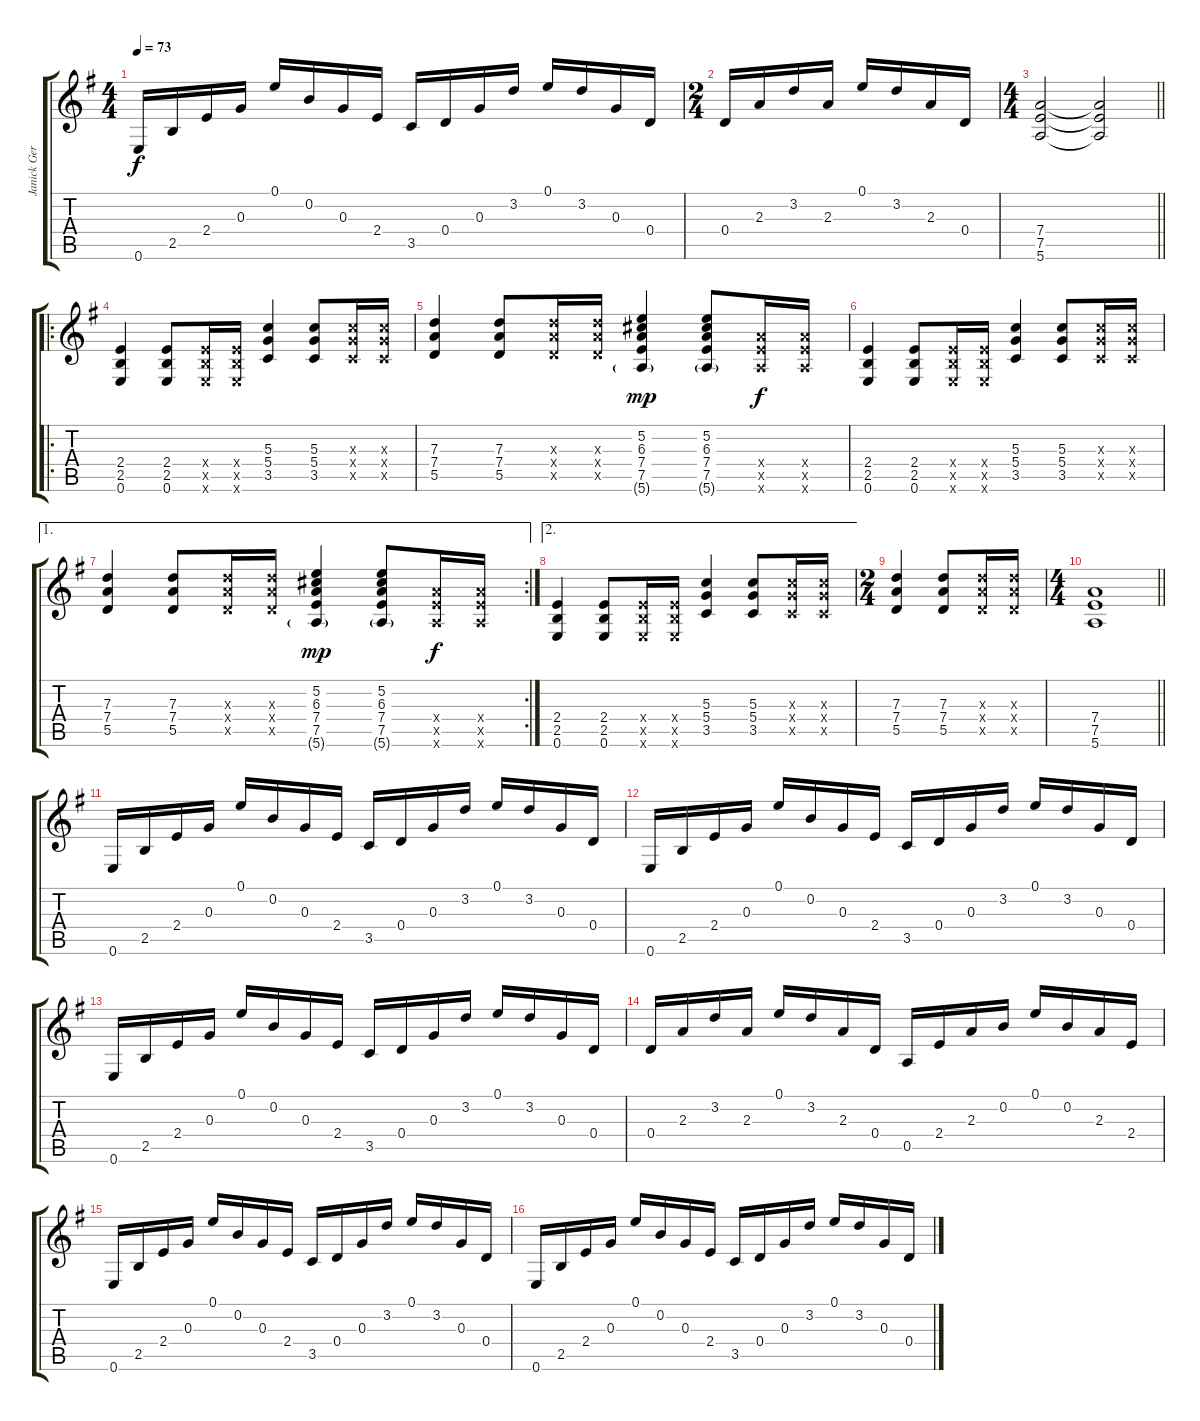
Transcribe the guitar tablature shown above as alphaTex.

\track ("Janick Gers" "Janick Ger") {instrument distortionguitar}
\staff {score tabs}
\tuning (E4 B3 G3 D3 A2 E2) {hide}
\ts (4 4)
\tempo 73
\clef g2
\ks g
0.6.16{dy f} 2.5.16 2.4.16 0.3.16 0.1.16 0.2.16 0.3.16 2.4.16 3.5.16 0.4.16 0.3.16 3.2.16 0.1.16 3.2.16 0.3.16 0.4.16 |
\ts (2 4)
0.4.16 2.3.16 3.2.16 2.3.16 0.1.16 3.2.16 2.3.16 0.4.16 |
\ts (4 4)
\barLineRight lightlight
(7.4 7.5 5.6).2 (7.4{t} 7.5{t} 5.6{t}).2 |
\ro
(2.4 2.5 0.6).4{instrument distortionguitar} (2.4 2.5 0.6).8 (2.4{x} 2.5{x} 0.6{x}).16 (2.4{x} 2.5{x} 0.6{x}).16 (5.3 5.4 3.5).4 (5.3 5.4 3.5).8 (5.3{x} 5.4{x} 3.5{x}).16 (5.3{x} 5.4{x} 3.5{x}).16 |
(7.3 7.4 5.5).4 (7.3 7.4 5.5).8 (7.3{x} 7.4{x} 5.5{x}).16 (7.3{x} 7.4{x} 5.5{x}).16 (5.2 6.3 7.4 7.5 5.6{g}).4{dy mp} (5.2 6.3 7.4 7.5 5.6{g}).8 (7.4{x} 7.5{x} 5.6{x}).16{dy f} (7.4{x} 7.5{x} 5.6{x}).16 |
(2.4 2.5 0.6).4 (2.4 2.5 0.6).8 (2.4{x} 2.5{x} 0.6{x}).16 (2.4{x} 2.5{x} 0.6{x}).16 (5.3 5.4 3.5).4 (5.3 5.4 3.5).8 (5.3{x} 5.4{x} 3.5{x}).16 (5.3{x} 5.4{x} 3.5{x}).16 |
\ae 1
\rc 2
(7.3 7.4 5.5).4 (7.3 7.4 5.5).8 (7.3{x} 7.4{x} 5.5{x}).16 (7.3{x} 7.4{x} 5.5{x}).16 (5.2 6.3 7.4 7.5 5.6{g}).4{dy mp} (5.2 6.3 7.4 7.5 5.6{g}).8 (7.4{x} 7.5{x} 5.6{x}).16{dy f} (7.4{x} 7.5{x} 5.6{x}).16 |
\ae 2
(2.4 2.5 0.6).4 (2.4 2.5 0.6).8 (2.4{x} 2.5{x} 0.6{x}).16 (2.4{x} 2.5{x} 0.6{x}).16 (5.3 5.4 3.5).4 (5.3 5.4 3.5).8 (5.3{x} 5.4{x} 3.5{x}).16 (5.3{x} 5.4{x} 3.5{x}).16 |
\ts (2 4)
(7.3 7.4 5.5).4 (7.3 7.4 5.5).8 (7.3{x} 7.4{x} 5.5{x}).16 (7.3{x} 7.4{x} 5.5{x}).16 |
\ts (4 4)
\barLineRight lightlight
(7.4 7.5 5.6).1 |
0.6.16{instrument acousticguitarsteel} 2.5.16 2.4.16 0.3.16 0.1.16 0.2.16 0.3.16 2.4.16 3.5.16 0.4.16 0.3.16 3.2.16 0.1.16 3.2.16 0.3.16 0.4.16 |
0.6.16 2.5.16 2.4.16 0.3.16 0.1.16 0.2.16 0.3.16 2.4.16 3.5.16 0.4.16 0.3.16 3.2.16 0.1.16 3.2.16 0.3.16 0.4.16 |
0.6.16 2.5.16 2.4.16 0.3.16 0.1.16 0.2.16 0.3.16 2.4.16 3.5.16 0.4.16 0.3.16 3.2.16 0.1.16 3.2.16 0.3.16 0.4.16 |
0.4.16{volume 13} 2.3.16 3.2.16 2.3.16 0.1.16 3.2.16 2.3.16 0.4.16 0.5.16 2.4.16 2.3.16 0.2.16 0.1.16 0.2.16 2.3.16 2.4.16 |
0.6.16 2.5.16 2.4.16 0.3.16 0.1.16 0.2.16 0.3.16 2.4.16 3.5.16 0.4.16 0.3.16 3.2.16 0.1.16 3.2.16 0.3.16 0.4.16 |
0.6.16 2.5.16 2.4.16 0.3.16 0.1.16 0.2.16 0.3.16 2.4.16 3.5.16 0.4.16 0.3.16 3.2.16 0.1.16 3.2.16 0.3.16 0.4.16
